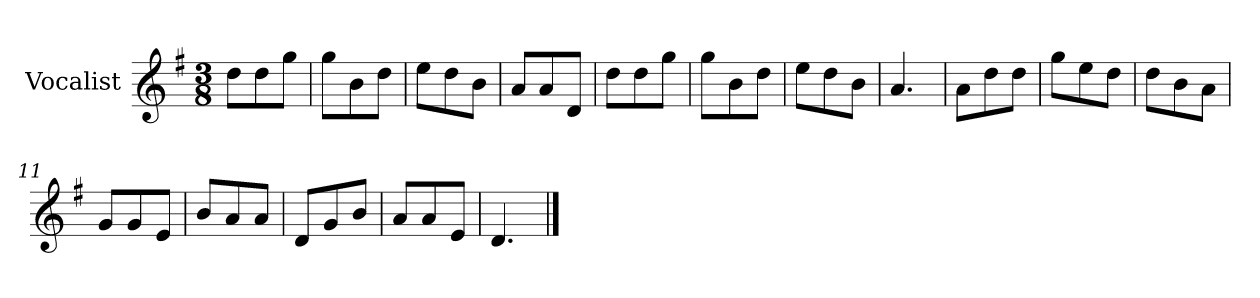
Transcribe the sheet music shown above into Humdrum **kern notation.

**kern
*part1
*staff1
*I"Vocalist
*k[f#]
*G:
*M3/8
=
8ddL
8dd
8ggJ
=1
8ggL
8b
8ddJ
=2
8eeL
8dd
8bJ
=3
8aL
8a
8dJ
=4
8ddL
8dd
8ggJ
=5
8ggL
8b
8ddJ
=6
8eeL
8dd
8bJ
=7
4.a
=8
8aL
8dd
8ddJ
=9
8ggL
8ee
8ddJ
=10
8ddL
8b
8aJ
=11
8gL
8g
8eJ
=12
8bL
8a
8aJ
=13
8dL
8g
8bJ
=14
8aL
8a
8eJ
=15
4.d
==
*-
